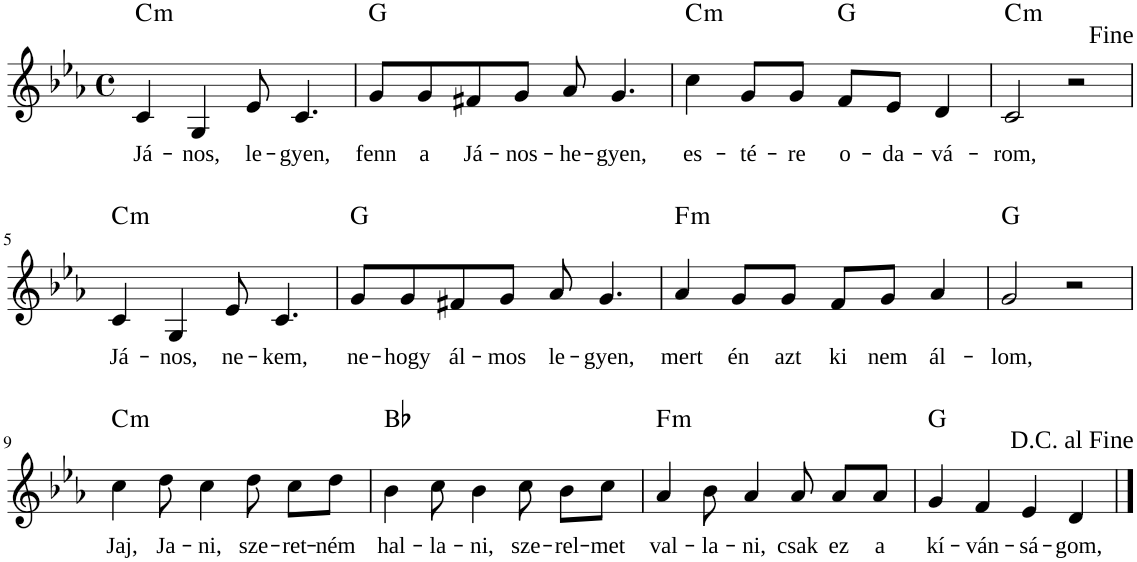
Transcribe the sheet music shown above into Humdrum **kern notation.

**kern	**text	**harte
*part1	*part1	*part1
*staff1	*staff1	*
*I"Piano	*	*
*I'Pno	*	*
*clefG2	*	*
*k[b-e-a-]	*	*
*M4/4	*	*
*met(c)	*	*
=1	=1	=1
!	!LO:LY:b	!LO:H:kt=m
4c/	Já-	C:min
!	!LO:LY:b	!
4G/	-nos,	.
!	!LO:LY:b	!
8e-/	le-	.
!	!LO:LY:b	!
4.c/	-gyen,	.
=2	=2	=2
!	!LO:LY:b	!
8g/L	fenn	G:maj
!	!LO:LY:b	!
8g/	a	.
!	!LO:LY:b	!
8f#X/	Já-	.
!	!LO:LY:b	!
8g/J	-nos-	.
!	!LO:LY:b	!
8a-/	-he-	.
!	!LO:LY:b	!
4.g/	-gyen,	.
=3	=3	=3
!	!LO:LY:b	!LO:H:kt=m
4cc\	es-	C:min
!	!LO:LY:b	!
8g/L	-té-	.
!	!LO:LY:b	!
8g/J	-re	.
!	!LO:LY:b	!
8f/L	o-	G:maj
!	!LO:LY:b	!
8e-/J	-da-	.
!	!LO:LY:b	!
4d/	-vá-	.
=4	=4	=4
!	!LO:LY:b	!LO:H:kt=m
2c/	-rom,	C:min
2r	.	.
!LO:TX:a:t=<font size="11.7074"/><font face="Times New Roman"/>Fine	!	!
!!LO:LB:g=z
=5	=5	=5
!	!LO:LY:b	!LO:H:kt=m
4c/	Já-	C:min
!	!LO:LY:b	!
4G/	-nos,	.
!	!LO:LY:b	!
8e-/	ne-	.
!	!LO:LY:b	!
4.c/	-kem,	.
=6	=6	=6
!	!LO:LY:b	!
8g/L	ne-	G:maj
!	!LO:LY:b	!
8g/	-hogy	.
!	!LO:LY:b	!
8f#X/	ál-	.
!	!LO:LY:b	!
8g/J	-mos	.
!	!LO:LY:b	!
8a-/	le-	.
!	!LO:LY:b	!
4.g/	-gyen,	.
=7	=7	=7
!	!LO:LY:b	!LO:H:kt=m
4a-/	mert	F:min
!	!LO:LY:b	!
8g/L	én	.
!	!LO:LY:b	!
8g/J	azt	.
!	!LO:LY:b	!
8f/L	ki	.
!	!LO:LY:b	!
8g/J	nem	.
!	!LO:LY:b	!
4a-/	ál-	.
=8	=8	=8
!	!LO:LY:b	!
2g/	-lom,	G:maj
2r	.	.
!!LO:LB:g=z
=9	=9	=9
!	!LO:LY:b	!LO:H:kt=m
4cc\	Jaj,	C:min
!	!LO:LY:b	!
8dd\	Ja-	.
!	!LO:LY:b	!
4cc\	-ni,	.
!	!LO:LY:b	!
8dd\	sze-	.
!	!LO:LY:b	!
8cc\L	-ret-	.
!	!LO:LY:b	!
8dd\J	-ném	.
=10	=10	=10
!	!LO:LY:b	!
4b-\	hal-	Bb:maj
!	!LO:LY:b	!
8cc\	-la-	.
!	!LO:LY:b	!
4b-\	-ni,	.
!	!LO:LY:b	!
8cc\	sze-	.
!	!LO:LY:b	!
8b-\L	-rel-	.
!	!LO:LY:b	!
8cc\J	-met	.
=11	=11	=11
!	!LO:LY:b	!LO:H:kt=m
4a-/	val-	F:min
!	!LO:LY:b	!
8b-\	-la-	.
!	!LO:LY:b	!
4a-/	-ni,	.
!	!LO:LY:b	!
8a-/	csak	.
!	!LO:LY:b	!
8a-/L	ez	.
!	!LO:LY:b	!
8a-/J	a	.
=12	=12	=12
!	!LO:LY:b	!
4g/	kí-	G:maj
!	!LO:LY:b	!
4f/	-ván-	.
!	!LO:LY:b	!
4e-/	-sá-	.
!	!LO:LY:b	!
4d/	-gom,	.
!LO:TX:a:t=<font size="11.7074"/><font face="Times New Roman"/>D.C. al Fine	!	!
==	==	==
*-	*-	*-
